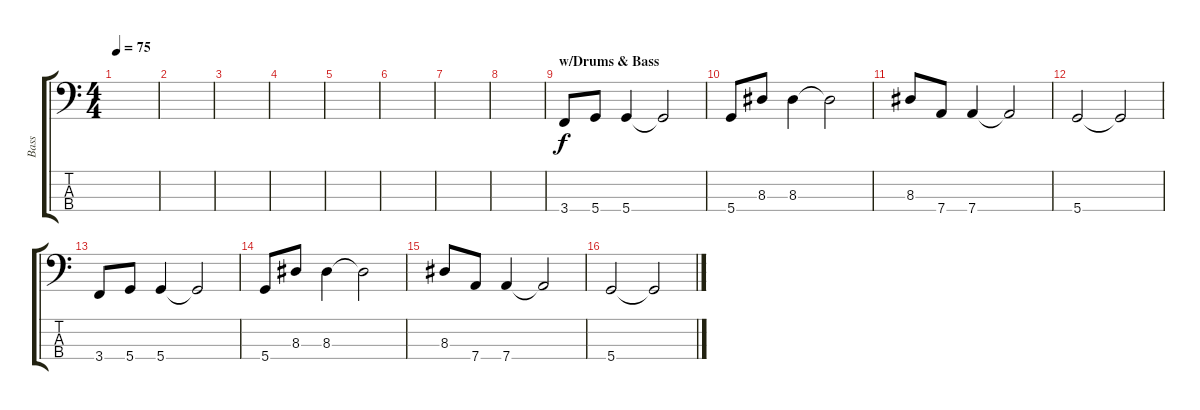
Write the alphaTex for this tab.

\track ("Bass" "Bass") {instrument electricbassfinger}
\staff {score tabs}
\tuning (F2 C2 G1 D1) {hide}
\ts (4 4)
\tempo 75
\clef f4
\ks c
|
|
|
|
|
|
|
|
\section ("" "w/Drums & Bass")
3.4.8 5.4.8 5.4.4 5.4{t}.2 |
5.4.8 8.3.8 8.3.4 8.3{t}.2 |
8.3.8 7.4.8 7.4.4 7.4{t}.2 |
5.4.2 5.4{t}.2 |
3.4.8 5.4.8 5.4.4 5.4{t}.2 |
5.4.8 8.3.8 8.3.4 8.3{t}.2 |
8.3.8 7.4.8 7.4.4 7.4{t}.2 |
5.4.2 5.4{t}.2
